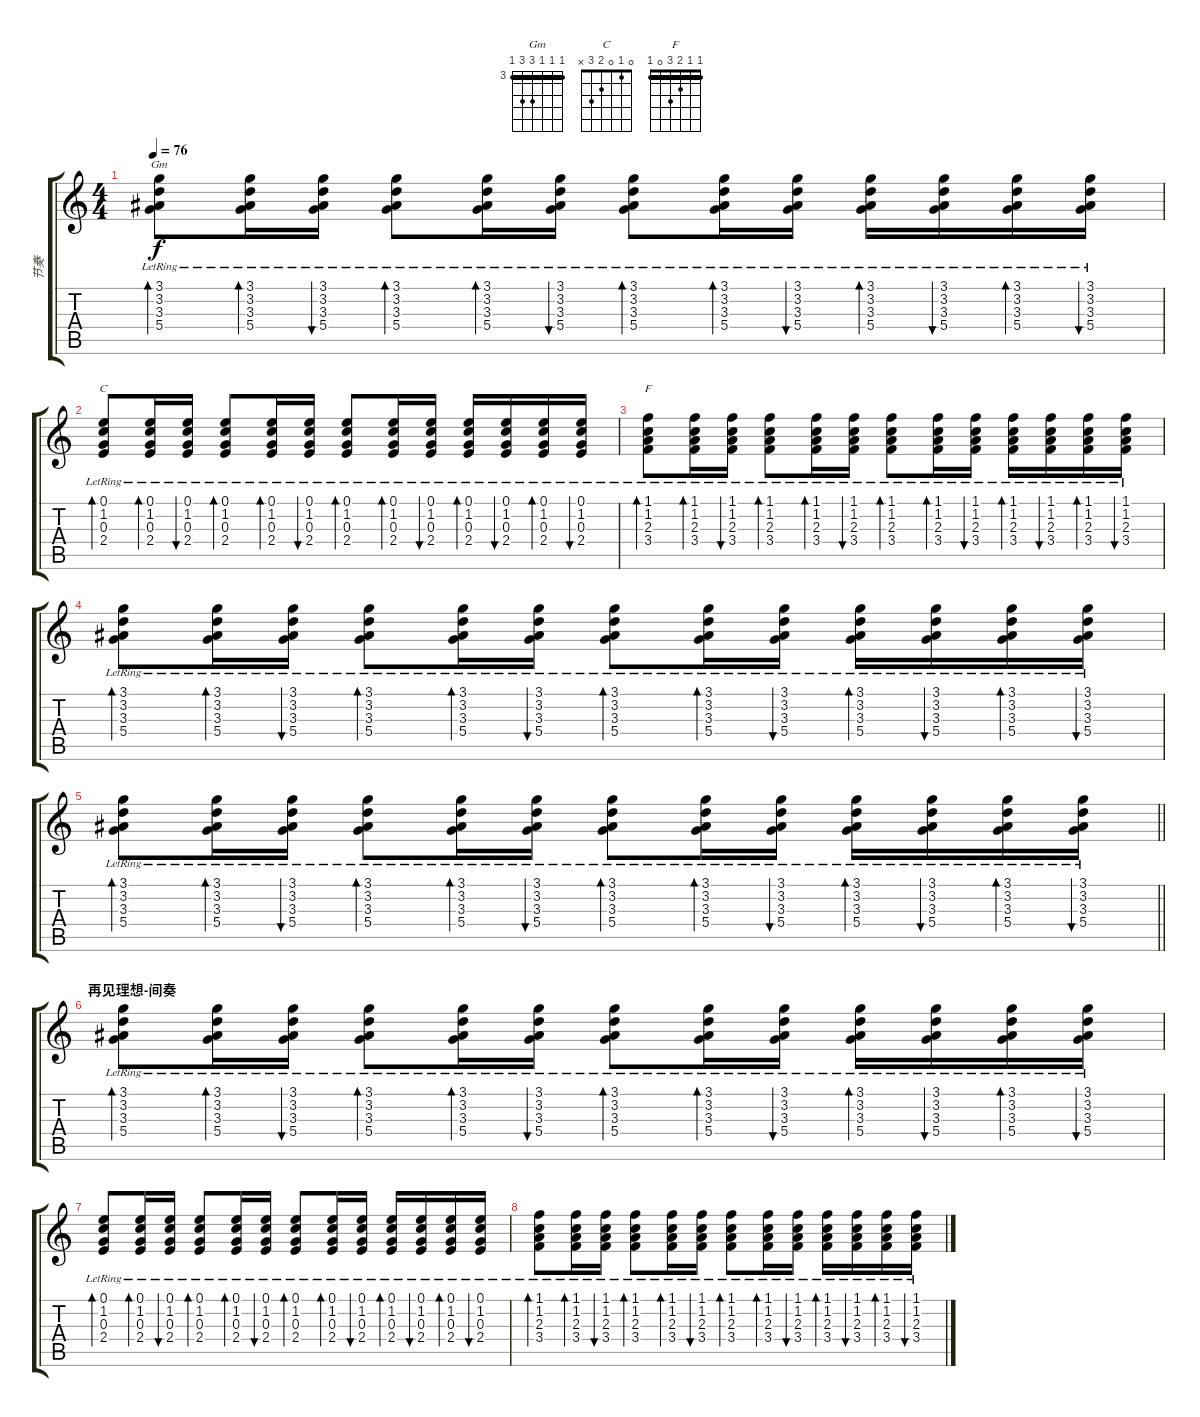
\track ("节奏" "节奏") {instrument acousticguitarsteel}
\staff {score tabs}
\tuning (E4 B3 G3 D3 A2 E2) {hide}
\chord ("Gm" 3 3 3 5 5 3) {firstfret 3 barre 3}
\chord ("C" 0 1 0 2 3 x)
\chord ("F" 1 1 2 3 0 1) {barre 1}
\ts (4 4)
\tempo 76
\clef g2
\ks c
(3.1{lr} 3.2{lr} 3.3{lr} 5.4{lr}).8{bd 60 ch "Gm" dy f} (3.1{lr} 3.2{lr} 3.3{lr} 5.4{lr}).16{bd 60} (3.1{lr} 3.2{lr} 3.3{lr} 5.4{lr}).16{bu 60} (3.1{lr} 3.2{lr} 3.3{lr} 5.4{lr}).8{bd 60} (3.1{lr} 3.2{lr} 3.3{lr} 5.4{lr}).16{bd 60} (3.1{lr} 3.2{lr} 3.3{lr} 5.4{lr}).16{bu 60} (3.1{lr} 3.2{lr} 3.3{lr} 5.4{lr}).8{bd 60} (3.1{lr} 3.2{lr} 3.3{lr} 5.4{lr}).16{bd 60} (3.1{lr} 3.2{lr} 3.3{lr} 5.4{lr}).16{bu 60} (3.1{lr} 3.2{lr} 3.3{lr} 5.4{lr}).16{bd 60} (3.1{lr} 3.2{lr} 3.3{lr} 5.4{lr}).16{bu 60} (3.1{lr} 3.2{lr} 3.3{lr} 5.4{lr}).16{bd 60} (3.1{lr} 3.2{lr} 3.3{lr} 5.4{lr}).16{bu 60} |
(0.1{lr} 1.2{lr} 0.3{lr} 2.4{lr}).8{bd 60 ch "C"} (0.1{lr} 1.2{lr} 0.3{lr} 2.4{lr}).16{bd 60} (0.1{lr} 1.2{lr} 0.3{lr} 2.4{lr}).16{bu 60} (0.1{lr} 1.2{lr} 0.3{lr} 2.4{lr}).8{bd 60} (0.1{lr} 1.2{lr} 0.3{lr} 2.4{lr}).16{bd 60} (0.1{lr} 1.2{lr} 0.3{lr} 2.4{lr}).16{bu 60} (0.1{lr} 1.2{lr} 0.3{lr} 2.4{lr}).8{bd 60} (0.1{lr} 1.2{lr} 0.3{lr} 2.4{lr}).16{bd 60} (0.1{lr} 1.2{lr} 0.3{lr} 2.4{lr}).16{bu 60} (0.1{lr} 1.2{lr} 0.3{lr} 2.4{lr}).16{bd 60} (0.1{lr} 1.2{lr} 0.3{lr} 2.4{lr}).16{bu 60} (0.1{lr} 1.2{lr} 0.3{lr} 2.4{lr}).16{bd 60} (0.1{lr} 1.2{lr} 0.3{lr} 2.4{lr}).16{bu 60} |
(1.1{lr} 1.2{lr} 2.3{lr} 3.4{lr}).8{bd 60 ch "F"} (1.1{lr} 1.2{lr} 2.3{lr} 3.4{lr}).16{bd 60} (1.1{lr} 1.2{lr} 2.3{lr} 3.4{lr}).16{bu 60} (1.1{lr} 1.2{lr} 2.3{lr} 3.4{lr}).8{bd 60} (1.1{lr} 1.2{lr} 2.3{lr} 3.4{lr}).16{bd 60} (1.1{lr} 1.2{lr} 2.3{lr} 3.4{lr}).16{bu 60} (1.1{lr} 1.2{lr} 2.3{lr} 3.4{lr}).8{bd 60} (1.1{lr} 1.2{lr} 2.3{lr} 3.4{lr}).16{bd 60} (1.1{lr} 1.2{lr} 2.3{lr} 3.4{lr}).16{bu 60} (1.1{lr} 1.2{lr} 2.3{lr} 3.4{lr}).16{bd 60} (1.1{lr} 1.2{lr} 2.3{lr} 3.4{lr}).16{bu 60} (1.1{lr} 1.2{lr} 2.3{lr} 3.4{lr}).16{bd 60} (1.1{lr} 1.2{lr} 2.3{lr} 3.4{lr}).16{bu 60} |
(3.1{lr} 3.2{lr} 3.3{lr} 5.4{lr}).8{bd 60} (3.1{lr} 3.2{lr} 3.3{lr} 5.4{lr}).16{bd 60} (3.1{lr} 3.2{lr} 3.3{lr} 5.4{lr}).16{bu 60} (3.1{lr} 3.2{lr} 3.3{lr} 5.4{lr}).8{bd 60} (3.1{lr} 3.2{lr} 3.3{lr} 5.4{lr}).16{bd 60} (3.1{lr} 3.2{lr} 3.3{lr} 5.4{lr}).16{bu 60} (3.1{lr} 3.2{lr} 3.3{lr} 5.4{lr}).8{bd 60} (3.1{lr} 3.2{lr} 3.3{lr} 5.4{lr}).16{bd 60} (3.1{lr} 3.2{lr} 3.3{lr} 5.4{lr}).16{bu 60} (3.1{lr} 3.2{lr} 3.3{lr} 5.4{lr}).16{bd 60} (3.1{lr} 3.2{lr} 3.3{lr} 5.4{lr}).16{bu 60} (3.1{lr} 3.2{lr} 3.3{lr} 5.4{lr}).16{bd 60} (3.1{lr} 3.2{lr} 3.3{lr} 5.4{lr}).16{bu 60} |
\barLineRight lightlight
(3.1{lr} 3.2{lr} 3.3{lr} 5.4{lr}).8{bd 60} (3.1{lr} 3.2{lr} 3.3{lr} 5.4{lr}).16{bd 60} (3.1{lr} 3.2{lr} 3.3{lr} 5.4{lr}).16{bu 60} (3.1{lr} 3.2{lr} 3.3{lr} 5.4{lr}).8{bd 60} (3.1{lr} 3.2{lr} 3.3{lr} 5.4{lr}).16{bd 60} (3.1{lr} 3.2{lr} 3.3{lr} 5.4{lr}).16{bu 60} (3.1{lr} 3.2{lr} 3.3{lr} 5.4{lr}).8{bd 60} (3.1{lr} 3.2{lr} 3.3{lr} 5.4{lr}).16{bd 60} (3.1{lr} 3.2{lr} 3.3{lr} 5.4{lr}).16{bu 60} (3.1{lr} 3.2{lr} 3.3{lr} 5.4{lr}).16{bd 60} (3.1{lr} 3.2{lr} 3.3{lr} 5.4{lr}).16{bu 60} (3.1{lr} 3.2{lr} 3.3{lr} 5.4{lr}).16{bd 60} (3.1{lr} 3.2{lr} 3.3{lr} 5.4{lr}).16{bu 60} |
\section ("" "再见理想-间奏")
(3.1{lr} 3.2{lr} 3.3{lr} 5.4{lr}).8{bd 60} (3.1{lr} 3.2{lr} 3.3{lr} 5.4{lr}).16{bd 60} (3.1{lr} 3.2{lr} 3.3{lr} 5.4{lr}).16{bu 60} (3.1{lr} 3.2{lr} 3.3{lr} 5.4{lr}).8{bd 60} (3.1{lr} 3.2{lr} 3.3{lr} 5.4{lr}).16{bd 60} (3.1{lr} 3.2{lr} 3.3{lr} 5.4{lr}).16{bu 60} (3.1{lr} 3.2{lr} 3.3{lr} 5.4{lr}).8{bd 60} (3.1{lr} 3.2{lr} 3.3{lr} 5.4{lr}).16{bd 60} (3.1{lr} 3.2{lr} 3.3{lr} 5.4{lr}).16{bu 60} (3.1{lr} 3.2{lr} 3.3{lr} 5.4{lr}).16{bd 60} (3.1{lr} 3.2{lr} 3.3{lr} 5.4{lr}).16{bu 60} (3.1{lr} 3.2{lr} 3.3{lr} 5.4{lr}).16{bd 60} (3.1{lr} 3.2{lr} 3.3{lr} 5.4{lr}).16{bu 60} |
(0.1{lr} 1.2{lr} 0.3{lr} 2.4{lr}).8{bd 60} (0.1{lr} 1.2{lr} 0.3{lr} 2.4{lr}).16{bd 60} (0.1{lr} 1.2{lr} 0.3{lr} 2.4{lr}).16{bu 60} (0.1{lr} 1.2{lr} 0.3{lr} 2.4{lr}).8{bd 60} (0.1{lr} 1.2{lr} 0.3{lr} 2.4{lr}).16{bd 60} (0.1{lr} 1.2{lr} 0.3{lr} 2.4{lr}).16{bu 60} (0.1{lr} 1.2{lr} 0.3{lr} 2.4{lr}).8{bd 60} (0.1{lr} 1.2{lr} 0.3{lr} 2.4{lr}).16{bd 60} (0.1{lr} 1.2{lr} 0.3{lr} 2.4{lr}).16{bu 60} (0.1{lr} 1.2{lr} 0.3{lr} 2.4{lr}).16{bd 60} (0.1{lr} 1.2{lr} 0.3{lr} 2.4{lr}).16{bu 60} (0.1{lr} 1.2{lr} 0.3{lr} 2.4{lr}).16{bd 60} (0.1{lr} 1.2{lr} 0.3{lr} 2.4{lr}).16{bu 60} |
(1.1{lr} 1.2{lr} 2.3{lr} 3.4{lr}).8{bd 60} (1.1{lr} 1.2{lr} 2.3{lr} 3.4{lr}).16{bd 60} (1.1{lr} 1.2{lr} 2.3{lr} 3.4{lr}).16{bu 60} (1.1{lr} 1.2{lr} 2.3{lr} 3.4{lr}).8{bd 60} (1.1{lr} 1.2{lr} 2.3{lr} 3.4{lr}).16{bd 60} (1.1{lr} 1.2{lr} 2.3{lr} 3.4{lr}).16{bu 60} (1.1{lr} 1.2{lr} 2.3{lr} 3.4{lr}).8{bd 60} (1.1{lr} 1.2{lr} 2.3{lr} 3.4{lr}).16{bd 60} (1.1{lr} 1.2{lr} 2.3{lr} 3.4{lr}).16{bu 60} (1.1{lr} 1.2{lr} 2.3{lr} 3.4{lr}).16{bd 60} (1.1{lr} 1.2{lr} 2.3{lr} 3.4{lr}).16{bu 60} (1.1{lr} 1.2{lr} 2.3{lr} 3.4{lr}).16{bd 60} (1.1{lr} 1.2{lr} 2.3{lr} 3.4{lr}).16{bu 60}
